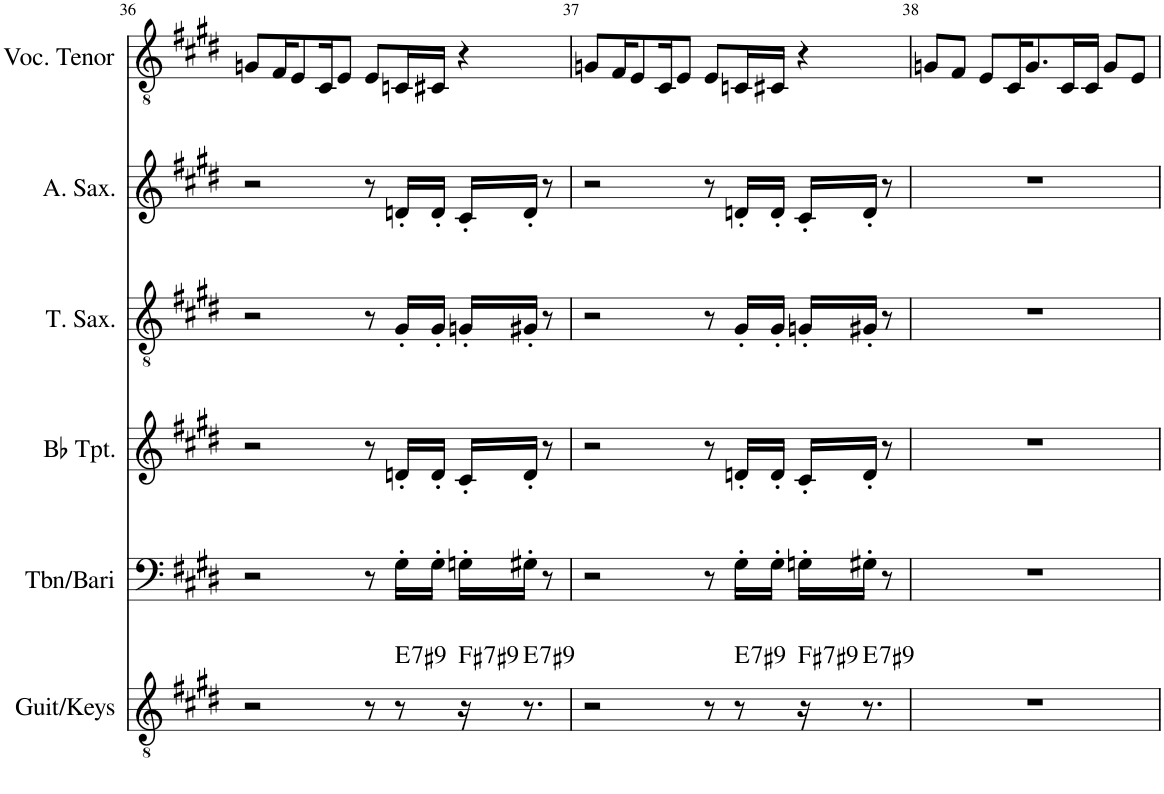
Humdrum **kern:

**kern	**harte	**kern	**kern	**kern	**kern	**kern
*part6	*part6	*part5	*part4	*part3	*part2	*part1
*staff6	*	*staff5	*staff4	*staff3	*staff2	*staff1
*I"Guit/Keys	*	*I"Tbn/Bari	*I"Bb Trumpet	*I"T. Sax.	*I"Alto Sax	*I"Voc. Tenor
*I'Guit/Keys	*	*I'Tbn/Bari	*I'Bb Tpt.	*I'T. Sax.	*I'A. Sax.	*I'Voc. Tenor
!!LO:PB:g=z
*clefGv2	*	*clefF4	*clefG2	*clefGv2	*clefG2	*clefGv2
*	*	*	*ITrd1c2	*ITrd8c14	*ITrd5c9	*
*k[f#c#g#d#]	*	*k[f#c#g#d#]	*k[f#c#g#d#]	*k[f#c#g#d#]	*k[f#c#g#d#]	*k[f#c#g#d#]
*M4/4	*	*M4/4	*M4/4	*M4/4	*M4/4	*M4/4
=36	=36	=36	=36	=36	=36	=36
2r	.	2r	2r	2r	2r	8Gn/L
.	.	.	.	.	.	16F#/K
.	.	.	.	.	.	8E/
.	.	.	.	.	.	16C#/K
.	.	.	.	.	.	8E/J
8r	.	8r	8r	8r	8r	8E/L
!	!LO:H:kt=7	!	!	!	!	!
8r	E:7(#9)	16G#'\LL	16dn'/LL	16G#'/LL	16dn'/LL	16Cn/L
.	.	16G#'\JJ	16d'/JJ	16G#'/JJ	16d'/JJ	16C#X/JJ
!	!LO:H:kt=7	!	!	!	!	!
16r	F#:7(#9)	16Gn'\LL	16c#'/LL	16Gn'/LL	16c#'/LL	4r
!	!LO:H:kt=7	!	!	!	!	!
8.r	E:7(#9)	16G#X'\JJ	16d'/JJ	16G#X'/JJ	16d'/JJ	.
.	.	8r	8r	8r	8r	.
=37	=37	=37	=37	=37	=37	=37
2r	.	2r	2r	2r	2r	8Gn/L
.	.	.	.	.	.	16F#/K
.	.	.	.	.	.	8E/
.	.	.	.	.	.	16C#/K
.	.	.	.	.	.	8E/J
8r	.	8r	8r	8r	8r	8E/L
!	!LO:H:kt=7	!	!	!	!	!
8r	E:7(#9)	16G#'\LL	16dn'/LL	16G#'/LL	16dn'/LL	16Cn/L
.	.	16G#'\JJ	16d'/JJ	16G#'/JJ	16d'/JJ	16C#X/JJ
!	!LO:H:kt=7	!	!	!	!	!
16r	F#:7(#9)	16Gn'\LL	16c#'/LL	16Gn'/LL	16c#'/LL	4r
!	!LO:H:kt=7	!	!	!	!	!
8.r	E:7(#9)	16G#X'\JJ	16d'/JJ	16G#X'/JJ	16d'/JJ	.
.	.	8r	8r	8r	8r	.
=38	=38	=38	=38	=38	=38	=38
1r	.	1r	1r	1r	1r	8Gn/L
.	.	.	.	.	.	8F#/J
.	.	.	.	.	.	8E/L
.	.	.	.	.	.	16C#/K
.	.	.	.	.	.	8.G/
.	.	.	.	.	.	16C#/L
.	.	.	.	.	.	16C#/JJ
.	.	.	.	.	.	8G/L
.	.	.	.	.	.	8E/J
=	=	=	=	=	=	=
*-	*-	*-	*-	*-	*-	*-
